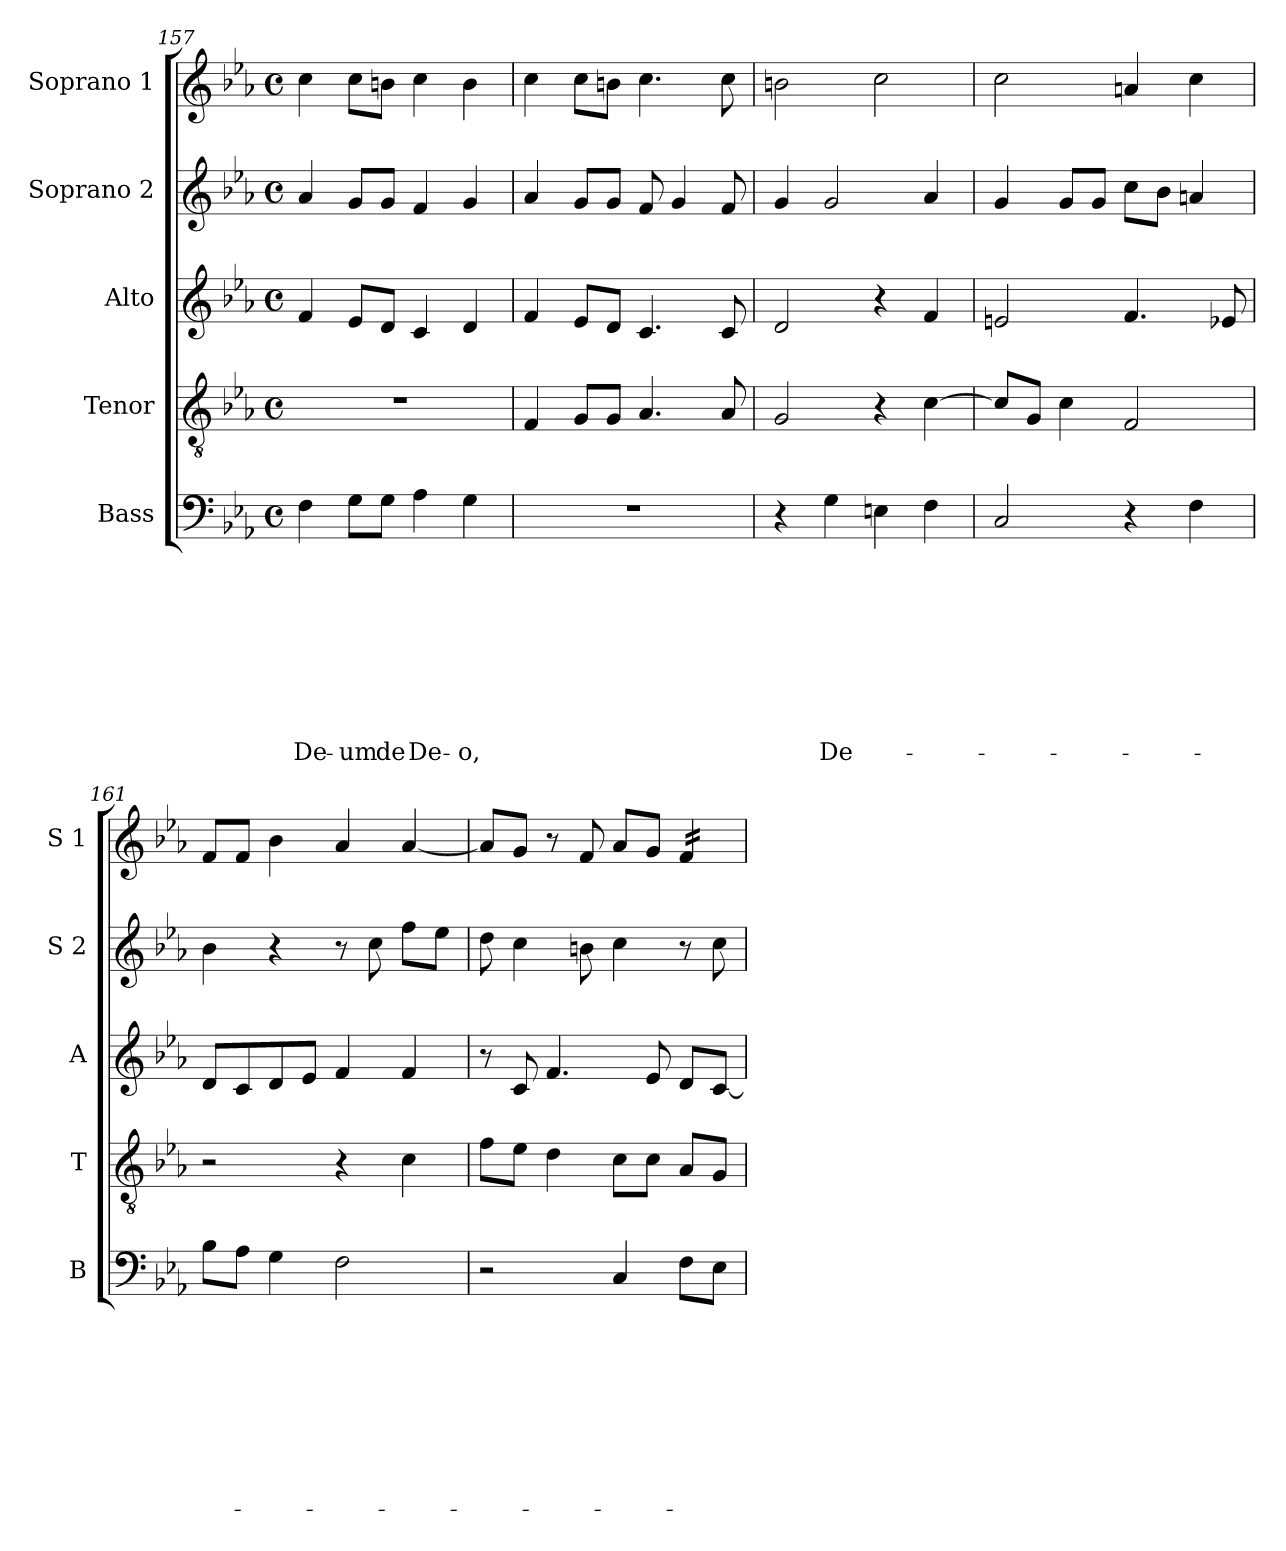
**kern	**text	**text	**text	**text	**text	**text	**text	**text	**text	**kern	**kern	**kern	**kern
*part5	*part5	*part5	*part5	*part5	*part5	*part5	*part5	*part5	*part5	*part4	*part3	*part2	*part1
*staff5	*staff5	*staff5	*staff5	*staff5	*staff5	*staff5	*staff5	*staff5	*staff5	*staff4	*staff3	*staff2	*staff1
*I"Bass	*	*	*	*	*	*	*	*	*	*I"Tenor	*I"Alto	*I"Soprano 2	*I"Soprano 1
*I'B	*	*	*	*	*	*	*	*	*	*I'T	*I'A	*I'S 2	*I'S 1
*clefF4	*	*	*	*	*	*	*	*	*	*clefGv2	*clefG2	*clefG2	*clefG2
*k[b-e-a-]	*	*	*	*	*	*	*	*	*	*k[b-e-a-]	*k[b-e-a-]	*k[b-e-a-]	*k[b-e-a-]
*E-:	*	*	*	*	*	*	*	*	*	*E-:	*E-:	*E-:	*E-:
*M4/4	*	*	*	*	*	*	*	*	*	*M4/4	*M4/4	*M4/4	*M4/4
*met(c)	*	*	*	*	*	*	*	*	*	*met(c)	*met(c)	*met(c)	*met(c)
=157	=157	=157	=157	=157	=157	=157	=157	=157	=157	=157	=157	=157	=157
!	!	!	!	!	!	!	!	!	!LO:LY:b	!	!	!	!
4F\	.	.	.	.	.	.	.	.	De-	1r	4f/	4a-/	4cc\
!	!	!	!	!	!	!	!	!	!LO:LY:b	!	!	!	!
8G\L	.	.	.	.	.	.	.	.	-um	.	8e-/L	8g/L	8cc\L
!	!	!	!	!	!	!	!	!	!LO:LY:b	!	!	!	!
8G\J	.	.	.	.	.	.	.	.	de	.	8d/J	8g/J	8bn\J
!	!	!	!	!	!	!	!	!	!LO:LY:b	!	!	!	!
4A-\	.	.	.	.	.	.	.	.	De-	.	4c/	4f/	4cc\
!	!	!	!	!	!	!	!	!	!LO:LY:b	!	!	!	!
4G\	.	.	.	.	.	.	.	.	-o,	.	4d/	4g/	4b\
=158	=158	=158	=158	=158	=158	=158	=158	=158	=158	=158	=158	=158	=158
1r	.	.	.	.	.	.	.	.	.	4F/	4f/	4a-/	4cc\
.	.	.	.	.	.	.	.	.	.	8G/L	8e-/L	8g/L	8cc\L
.	.	.	.	.	.	.	.	.	.	8G/J	8d/J	8g/J	8bn\J
.	.	.	.	.	.	.	.	.	.	4.A-/	4.c/	8f/	4.cc\
.	.	.	.	.	.	.	.	.	.	.	.	4g/	.
.	.	.	.	.	.	.	.	.	.	8A-/	8c/	8f/	8cc\
!!LO:LB:g=z
=159	=159	=159	=159	=159	=159	=159	=159	=159	=159	=159	=159	=159	=159
4r	.	.	.	.	.	.	.	.	.	2G/	2d/	4g/	2bn\
!	!	!	!	!	!	!	!	!	!LO:LY:b	!	!	!	!
4G\	.	.	.	.	.	.	.	.	De-	.	.	2g/	.
4En\	.	.	.	.	.	.	.	.	.	4r	4r	.	2cc\
4F\	.	.	.	.	.	.	.	.	.	[>4c\	4f/	4a-/	.
=160	=160	=160	=160	=160	=160	=160	=160	=160	=160	=160	=160	=160	=160
2C/	.	.	.	.	.	.	.	.	.	8c/L]	2en/	4g/	2cc\
.	.	.	.	.	.	.	.	.	.	8G/J	.	.	.
.	.	.	.	.	.	.	.	.	.	4c\	.	8g/L	.
.	.	.	.	.	.	.	.	.	.	.	.	8g/J	.
4r	.	.	.	.	.	.	.	.	.	2F/	4.f/	8cc\L	4an/
.	.	.	.	.	.	.	.	.	.	.	.	8b-\J	.
4F\	.	.	.	.	.	.	.	.	.	.	.	4an/	4cc\
.	.	.	.	.	.	.	.	.	.	.	8e-X/	.	.
=161	=161	=161	=161	=161	=161	=161	=161	=161	=161	=161	=161	=161	=161
8B-\L	.	.	.	.	.	.	.	.	.	2r	8d/L	4b-\	8f/L
8A-\J	.	.	.	.	.	.	.	.	.	.	8c/	.	8f/J
4G\	.	.	.	.	.	.	.	.	.	.	8d/	4r	4b-\
.	.	.	.	.	.	.	.	.	.	.	8e-/J	.	.
2F\	.	.	.	.	.	.	.	.	.	4r	4f/	8r	4a-/
.	.	.	.	.	.	.	.	.	.	.	.	8cc\	.
.	.	.	.	.	.	.	.	.	.	4c\	4f/	8ff\L	[<4a-/
.	.	.	.	.	.	.	.	.	.	.	.	8ee-\J	.
=162	=162	=162	=162	=162	=162	=162	=162	=162	=162	=162	=162	=162	=162
2r	.	.	.	.	.	.	.	.	.	8f\L	8r	8dd\	8a-/L]
.	.	.	.	.	.	.	.	.	.	8e-\J	8c/	4cc\	8g/J
.	.	.	.	.	.	.	.	.	.	4d\	4.f/	.	8r
.	.	.	.	.	.	.	.	.	.	.	.	8bn\	8f/
4C/	.	.	.	.	.	.	.	.	.	8c\L	.	4cc\	8a-/L
.	.	.	.	.	.	.	.	.	.	8c\J	8e-/	.	8g/J
*	*	*	*	*	*	*	*	*	*	*	*	*	*tremolo
8F\L	.	.	.	.	.	.	.	.	.	8A-/L	8d/L	8r	16f/LL
.	.	.	.	.	.	.	.	.	.	.	.	.	16f/
8E-\J	.	.	.	.	.	.	.	.	.	8G/J	[>8c/J	8cc\	16f/
.	.	.	.	.	.	.	.	.	.	.	.	.	16f/JJ
*	*	*	*	*	*	*	*	*	*	*	*	*	*Xtremolo
=	=	=	=	=	=	=	=	=	=	=	=	=	=
*-	*-	*-	*-	*-	*-	*-	*-	*-	*-	*-	*-	*-	*-
